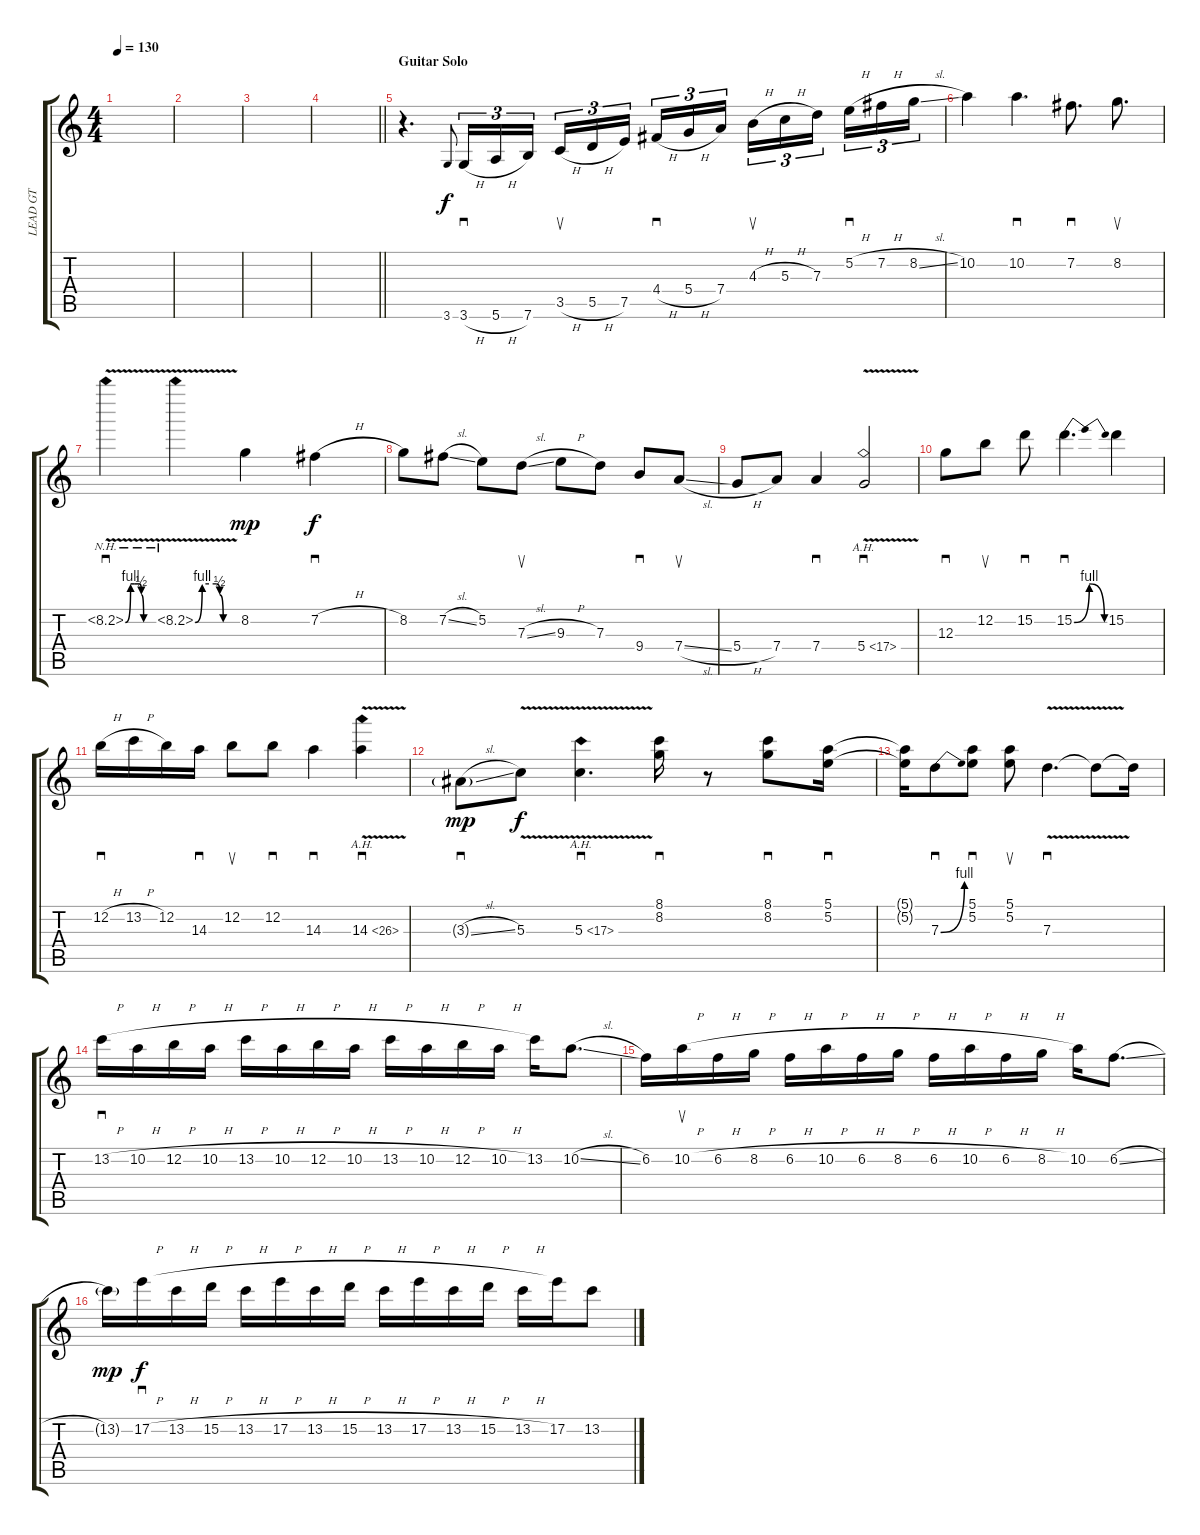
\track ("LEAD GT" "LEAD GT") {instrument distortionguitar}
\staff {score tabs}
\tuning (E4 B3 G3 D3 A2 E2) {hide}
\ts (4 4)
\tempo 130
\clef g2
\ks c
|
|
|
\barLineRight lightlight
|
\section ("" "Guitar Solo")
r.4{d} 3.6.8{gr onbeat} 3.6{h}.16{sd tu (3 2)} 5.6{h}.16{tu (3 2)} 7.6.16{tu (3 2)} 3.5{h}.16{su tu (3 2)} 5.5{h}.16{tu (3 2)} 7.5.16{tu (3 2) beam splitsecondary} 4.4{h}.16{sd tu (3 2)} 5.4{h}.16{tu (3 2)} 7.4.16{tu (3 2)} 4.3{h}.16{su tu (3 2)} 5.3{h}.16{tu (3 2)} 7.3.16{tu (3 2) beam splitsecondary} 5.2{h}.16{sd tu (3 2)} 7.2{h}.16{tu (3 2)} 8.2{sl}.16{tu (3 2)} |
10.2.4 10.2.4{d sd} 7.2.8{d sd} 8.2.8{d su} |
8.2{be (custom 0 0 11 4 20 4 30 4 34 2 39 0 60 0) nh v}.4{sd} 8.2{be (custom 0 0 10 4 30 4 35 2 40 0 60 0) nh v}.4 8.2.4{dy mp} 7.2{h}.4{sd dy f} |
8.2.8 7.2{sl}.8 5.2.8 7.3{sl}.8{su} 9.3{h}.8 7.3.8 9.4.8{sd} 7.4{sl}.8{su} |
5.4{h}.8 7.4.8 7.4.4{sd} 5.4{ah 12 v}.2{sd} |
12.3.8{sd} 12.2.8{su} 15.2.8{sd} 15.2{be (bendrelease 0 0 20 4 38 4 60 0)}.4{d sd} 15.2.4 |
12.2{h}.16{sd} 13.2{h}.16 12.2.16 14.3.16{sd} 12.2.8{su} 12.2.8{sd} 14.3.4{sd} 14.3{ah 12 v}.4{sd} |
3.3{sl g}.8{sd dy mp} 5.3{v}.8{dy f} 5.3{ah 12 v}.4{d sd} (8.1 8.2).16{sd} r.8 (8.1 8.2).8{sd} (5.1 5.2).16{sd} |
(5.1{t} 5.2{t}).16 7.3{be (bend 0 0 60 4)}.8{sd} (5.1 5.2).8{sd} (5.1 5.2).8{su} 7.3{v}.4{d sd} 7.3{t}.8 7.3{t}.16 |
13.2{h}.16{sd} 10.2{h}.16 12.2{h}.16 10.2{h}.16 13.2{h}.16 10.2{h}.16 12.2{h}.16 10.2{h}.16 13.2{h}.16 10.2{h}.16 12.2{h}.16 10.2{h}.16 13.2.16 10.2{sl}.8{d} |
6.2.16 10.2{h}.16{su} 6.2{h}.16 8.2{h}.16 6.2{h}.16 10.2{h}.16 6.2{h}.16 8.2{h}.16 6.2{h}.16 10.2{h}.16 6.2{h}.16 8.2{h}.16 10.2.16 6.2{sl}.8{d} |
13.2{g}.16{dy mp} 17.2{h}.16{sd dy f} 13.2{h}.16 15.2{h}.16 13.2{h}.16 17.2{h}.16 13.2{h}.16 15.2{h}.16 13.2{h}.16 17.2{h}.16 13.2{h}.16 15.2{h}.16 13.2{h}.16 17.2.16 13.2.8
